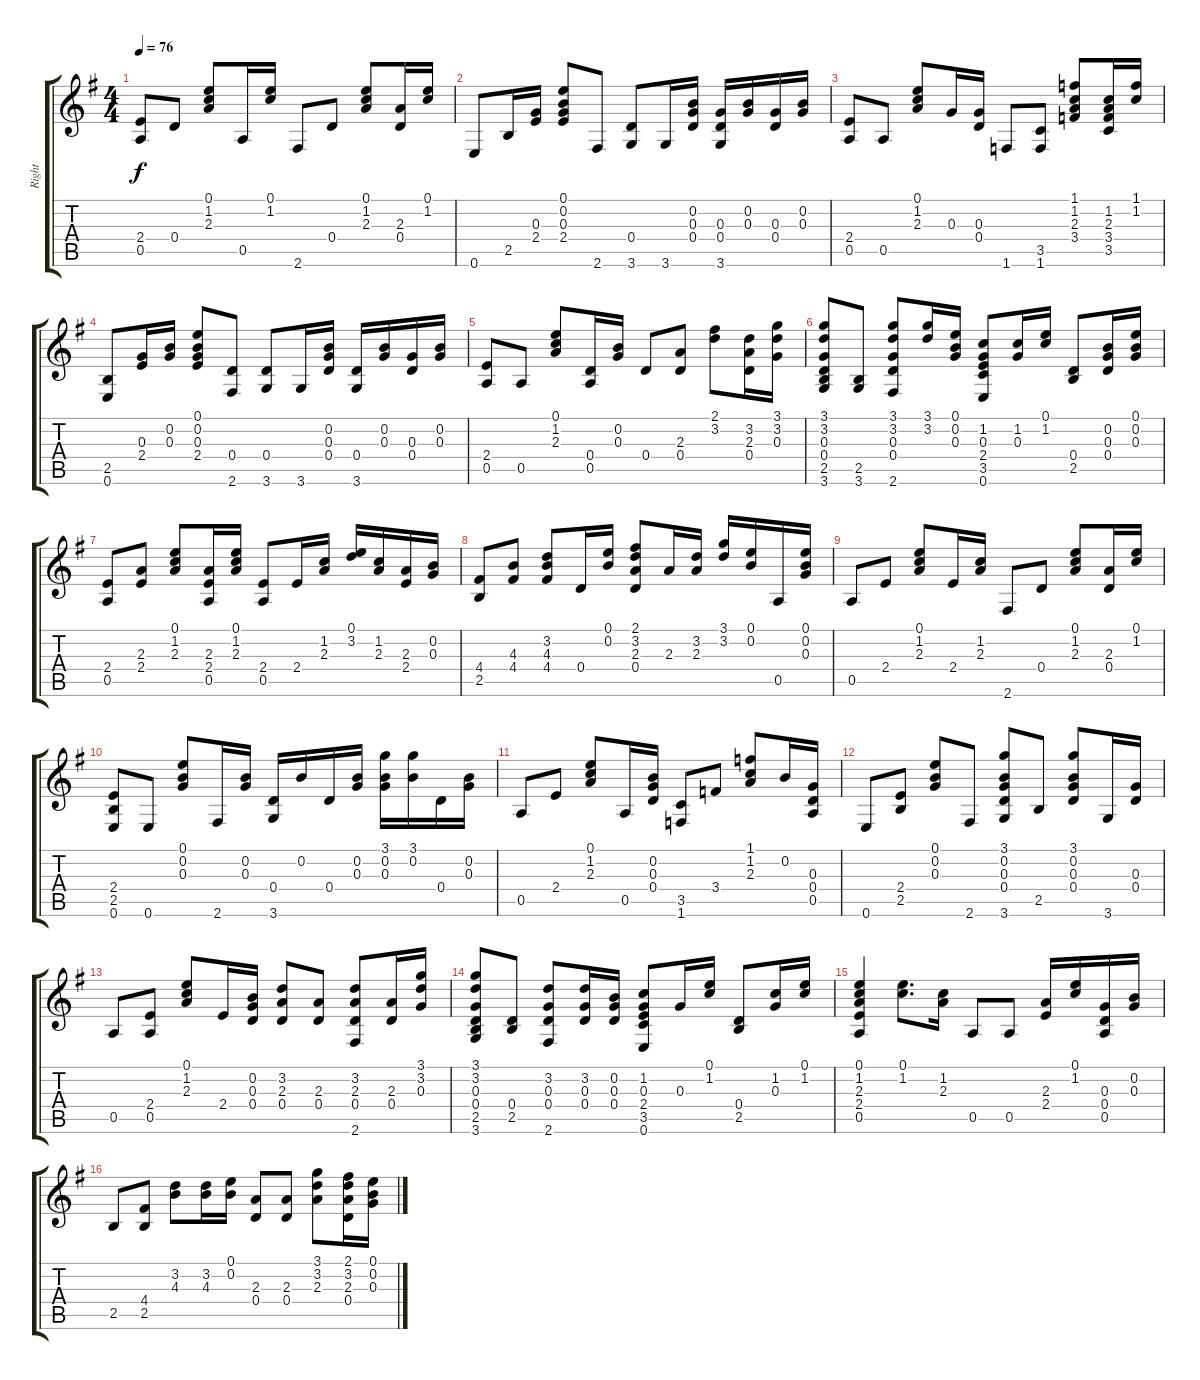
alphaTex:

\track ("Right" "Right") {instrument acousticguitarsteel}
\staff {score tabs}
\tuning (E4 B3 G3 D3 A2 E2) {hide}
\ts (4 4)
\tempo 76
\clef g2
\ks g
(2.4 0.5).8{dy f instrument acousticguitarsteel} 0.4.8 (0.1 1.2 2.3).8 0.5.16 (0.1 1.2).16 2.6.8 0.4.8 (0.1 1.2 2.3).8 (2.3 0.4).16 (0.1 1.2).16 |
0.6.8 2.5.16 (0.3 2.4).16 (0.1 0.2 0.3 2.4).8 2.6.8 (0.4 3.6).8 3.6.16 (0.2 0.3 0.4).16 (0.3 0.4 3.6).16 (0.2 0.3).16 (0.3 0.4).16 (0.2 0.3).16 |
(2.4 0.5).8 0.5.8 (0.1 1.2 2.3).8 0.3.16 (0.3 0.4).16 1.6.8 (3.5 1.6).8 (1.1 1.2 2.3 3.4).8 (1.2 2.3 3.4 3.5).16 (1.1 1.2).16 |
(2.5 0.6).8 (0.3 2.4).16 (0.2 0.3).16 (0.1 0.2 0.3 2.4).8 (0.4 2.6).8 (0.4 3.6).8 3.6.16 (0.2 0.3 0.4).16 (0.4 3.6).16 (0.2 0.3).16 (0.3 0.4).16 (0.2 0.3).16 |
(2.4 0.5).8 0.5.8 (0.1 1.2 2.3).8 (0.4 0.5).16 (0.2 0.3).16 0.4.8 (2.3 0.4).8 (2.1 3.2).8 (3.2 2.3 0.4).16 (3.1 3.2 0.3).16 |
(3.1 3.2 0.3 0.4 2.5 3.6).8 (2.5 3.6).8 (3.1 3.2 0.3 0.4 2.6).8 (3.1 3.2).16 (0.1 0.2 0.3).16 (1.2 0.3 2.4 3.5 0.6).8 (1.2 0.3).16 (0.1 1.2).16 (0.4 2.5).8 (0.2 0.3 0.4).16 (0.1 0.2 0.3).16 |
(2.4 0.5).8 (2.3 2.4).8 (0.1 1.2 2.3).8 (2.3 2.4 0.5).16 (0.1 1.2 2.3).16 (2.4 0.5).8 2.4.16 (1.2 2.3).16 (0.1 3.2).16 (1.2 2.3).16 (2.3 2.4).16 (0.2 0.3).16 |
(4.4 2.5).8 (4.3 4.4).8 (3.2 4.3 4.4).8 0.4.16 (0.1 0.2).16 (2.1 3.2 2.3 0.4).8 2.3.16 (3.2 2.3).16 (3.1 3.2).16 (0.1 0.2).16 0.5.16 (0.1 0.2 0.3).16 |
0.5.8 2.4.8 (0.1 1.2 2.3).8 2.4.16 (1.2 2.3).16 2.6.8 0.4.8 (0.1 1.2 2.3).8 (2.3 0.4).16 (0.1 1.2).16 |
(2.4 2.5 0.6).8 0.6.8 (0.1 0.2 0.3).8 2.6.16 (0.2 0.3).16 (0.4 3.6).16 0.2.16 0.4.16 (0.2 0.3).16 (3.1 0.2 0.3).16 (3.1 0.2).16 0.4.16 (0.2 0.3).16 |
0.5.8 2.4.8 (0.1 1.2 2.3).8 0.5.16 (0.2 0.3 0.4).16 (3.5 1.6).8 3.4.8 (1.1 1.2 2.3).8 0.2.16 (0.3 0.4 0.5).16 |
0.6.8 (2.4 2.5).8 (0.1 0.2 0.3).8 2.6.8 (3.1 0.2 0.3 0.4 3.6).8 2.5.8 (3.1 0.2 0.3 0.4).8 3.6.16 (0.3 0.4).16 |
0.5.8 (2.4 0.5).8 (0.1 1.2 2.3).8 2.4.16 (0.2 0.3 0.4).16 (3.2 2.3 0.4).8 (2.3 0.4).8 (3.2 2.3 0.4 2.6).8 (2.3 0.4).16 (3.1 3.2 0.3).16 |
(3.1 3.2 0.3 0.4 2.5 3.6).8 (0.4 2.5).8 (3.2 0.3 0.4 2.6).8 (3.2 0.3 0.4).16 (0.2 0.3 0.4).16 (1.2 0.3 2.4 3.5 0.6).8 0.3.16 (0.1 1.2).16 (0.4 2.5).8 (1.2 0.3).16 (0.1 1.2).16 |
(0.1 1.2 2.3 2.4 0.5).4 (0.1 1.2).8{d} (1.2 2.3).16 0.5.8 0.5.8 (2.3 2.4).16 (0.1 1.2).16 (0.3 0.4 0.5).16 (0.2 0.3).16 |
2.5.8 (4.4 2.5).8 (3.2 4.3).8 (3.2 4.3).16 (0.1 0.2).16 (2.3 0.4).8 (2.3 0.4).8 (3.1 3.2 2.3).8 (2.1 3.2 2.3 0.4).16 (0.1 0.2 0.3).16
